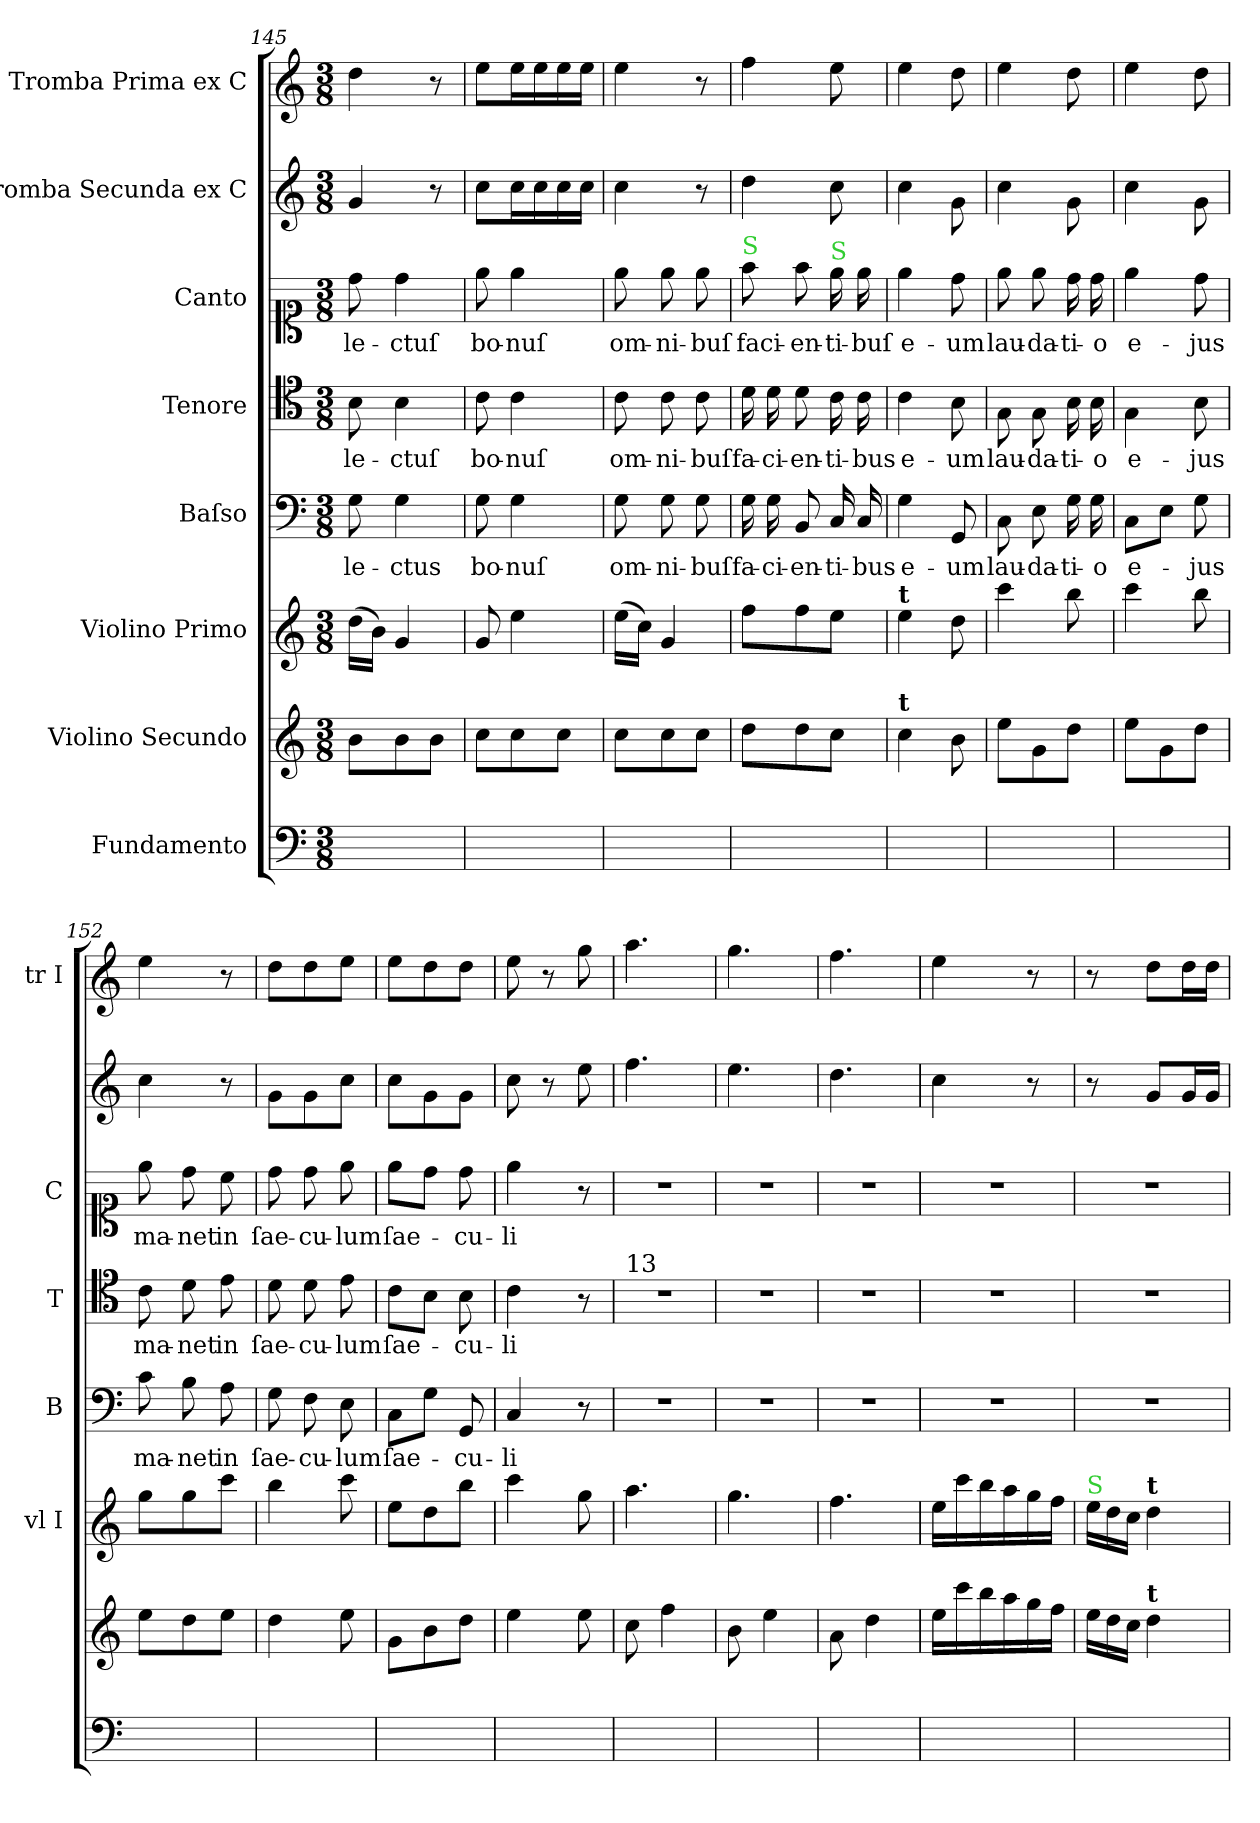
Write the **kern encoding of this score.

**kern	**kern	**kern	**kern	**text	**kern	**text	**kern	**text	**kern	**kern
*part8	*part7	*part6	*part5	*part5	*part4	*part4	*part3	*part3	*part2	*part1
*staff8	*staff7	*staff6	*staff5	*staff5	*staff4	*staff4	*staff3	*staff3	*staff2	*staff1
*I"Fundamento	*I"Violino Secundo	*I"Violino Primo	*I"Baſso	*	*I"Tenore	*	*I"Canto	*	*I"Tromba Secunda ex C	*I"Tromba Prima ex C
*	*	*I'vl I	*I'B	*	*I'T	*	*I'C	*	*	*I'tr I
*clefF4	*clefG2	*clefG2	*clefF4	*	*clefC4	*	*clefC1	*	*clefG2	*clefG2
*k[]	*k[]	*k[]	*k[]	*	*k[]	*	*k[]	*	*k[]	*k[]
*M3/8	*M3/8	*M3/8	*M3/8	*	*M3/8	*	*M3/8	*	*M3/8	*M3/8
=145	=145	=145	=145	=145	=145	=145	=145	=145	=145	=145
4.ryy	8b\L	(16dd\LL	8G\	-le-	8B\	-le-	8dd\	-le-	4g/	4dd\
.	.	16b\JJ)	.	.	.	.	.	.	.	.
.	8b\	4g/	4G\	-ctus	4B\	-ctuſ	4dd\	-ctuſ	.	.
.	8b\J	.	.	.	.	.	.	.	8r	8r
=146	=146	=146	=146	=146	=146	=146	=146	=146	=146	=146
4.ryy	8cc\L	8g/	8G\	bo-	8c\	bo-	8ee\	bo-	8cc\L	8ee\L
.	8cc\	4ee\	4G\	-nuſ	4c\	-nuſ	4ee\	-nuſ	16cc\L	16ee\L
.	.	.	.	.	.	.	.	.	16cc\	16ee\
.	8cc\J	.	.	.	.	.	.	.	16cc\	16ee\
.	.	.	.	.	.	.	.	.	16cc\JJ	16ee\JJ
=147	=147	=147	=147	=147	=147	=147	=147	=147	=147	=147
4.ryy	8cc\L	(16ee\LL	8G\	om-	8c\	om-	8ee\	om-	4cc\	4ee\
.	.	16cc\JJ)	.	.	.	.	.	.	.	.
.	8cc\	4g/	8G\	-ni-	8c\	-ni-	8ee\	-ni-	.	.
.	8cc\J	.	8G\	-buſ	8c\	-buſ	8ee\	-buſ	8r	8r
=148	=148	=148	=148	=148	=148	=148	=148	=148	=148	=148
!	!	!	!	!	!	!	!LO:TX:a:color=limegreen:t=S	!	!	!
4.ryy	8dd\L	8ff\L	16G\	fa-	16d\	fa-	8ff\	faci-	4dd\	4ff\
.	.	.	16G\	-ci-	16d\	-ci-	.	.	.	.
.	8dd\	8ff\	8BB/	-en-	8d\	-en-	8ff\	-en-	.	.
!	!	!	!	!	!	!	!LO:TX:a:color=limegreen:t=S	!	!	!
.	8cc\J	8ee\J	16C/	-ti-	16c\	-ti-	16ee\	-ti-	8cc\	8ee\
.	.	.	16C/	-bus	16c\	-bus	16ee\	-buſ	.	.
=149	=149	=149	=149	=149	=149	=149	=149	=149	=149	=149
!	!	!LO:TX:a:B:t=t	!	!	!	!	!	!	!	!
!	!LO:TX:a:B:t=t	!	!	!	!	!	!	!	!	!
4.ryy	4cc\	4ee\	4G\	e-	4c\	e-	4ee\	e-	4cc\	4ee\
.	8b\	8dd\	8GG/	-um	8B\	-um	8dd\	-um	8g\	8dd\
=150	=150	=150	=150	=150	=150	=150	=150	=150	=150	=150
4.ryy	8ee\L	4ccc\	8C\	lau-	8G\	lau-	8ee\	lau-	4cc\	4ee\
.	8g\	.	8E\	-da-	8G\	-da-	8ee\	-da-	.	.
.	8dd\J	8bb\	16G\	-ti-	16B\	-ti-	16dd\	-ti-	8g\	8dd\
.	.	.	16G\	-o	16B\	-o	16dd\	-o	.	.
=151	=151	=151	=151	=151	=151	=151	=151	=151	=151	=151
4.ryy	8ee\L	4ccc\	8C\L	e-	4G\	e-	4ee\	e-	4cc\	4ee\
.	8g\	.	8E\J	.	.	.	.	.	.	.
.	8dd\J	8bb\	8G\	-jus	8B\	-jus	8dd\	-jus	8g\	8dd\
=152	=152	=152	=152	=152	=152	=152	=152	=152	=152	=152
4.ryy	8ee\L	8gg\L	8c\	ma-	8c\	ma-	8ee\	ma-	4cc\	4ee\
.	8dd\	8gg\	8B\	-net	8d\	-net	8dd\	-net	.	.
.	8ee\J	8ccc\J	8A\	in	8e\	in	8cc\	in	8r	8r
=153	=153	=153	=153	=153	=153	=153	=153	=153	=153	=153
4.ryy	4dd\	4bb\	8G\	ſae-	8d\	ſae-	8dd\	ſae-	8g\L	8dd\L
.	.	.	8F\	-cu-	8d\	-cu-	8dd\	-cu-	8g\	8dd\
.	8ee\	8ccc\	8E\	-lum	8e\	-lum	8ee\	-lum	8cc\J	8ee\J
=154	=154	=154	=154	=154	=154	=154	=154	=154	=154	=154
4.ryy	8g\L	8ee\L	8C\L	ſae-	8c\L	ſae-	8ee\L	ſae-	8cc\L	8ee\L
.	8b\	8dd\	8G\J	.	8B\J	.	8dd\J	.	8g\	8dd\
.	8dd\J	8bb\J	8GG/	-cu-	8B\	-cu-	8dd\	-cu-	8g\J	8dd\J
=155	=155	=155	=155	=155	=155	=155	=155	=155	=155	=155
4.ryy	4ee\	4ccc\	4C/	-li	4c\	-li	4ee\	-li	8cc\	8ee\
.	.	.	.	.	.	.	.	.	8r	8r
.	8ee\	8gg\	8r	.	8r	.	8r	.	8ee\	8gg\
=156	=156	=156	=156	=156	=156	=156	=156	=156	=156	=156
!	!	!	!	!	!LO:TX:a:t=13	!	!	!	!	!
4.ryy	8cc\	4.aa\	4.r	.	4.r	.	4.r	.	4.ff\	4.aa\
.	4ff\	.	.	.	.	.	.	.	.	.
=157	=157	=157	=157	=157	=157	=157	=157	=157	=157	=157
4.ryy	8b\	4.gg\	4.r	.	4.r	.	4.r	.	4.ee\	4.gg\
.	4ee\	.	.	.	.	.	.	.	.	.
=158	=158	=158	=158	=158	=158	=158	=158	=158	=158	=158
4.ryy	8a\	4.ff\	4.r	.	4.r	.	4.r	.	4.dd\	4.ff\
.	4dd\	.	.	.	.	.	.	.	.	.
=159	=159	=159	=159	=159	=159	=159	=159	=159	=159	=159
4.ryy	16ee\LL	16ee\LL	4.r	.	4.r	.	4.r	.	4cc\	4ee\
.	16ccc\	16ccc\	.	.	.	.	.	.	.	.
.	16bb\	16bb\	.	.	.	.	.	.	.	.
.	16aa\	16aa\	.	.	.	.	.	.	.	.
.	16gg\	16gg\	.	.	.	.	.	.	8r	8r
.	16ff\JJ	16ff\JJ	.	.	.	.	.	.	.	.
=160	=160	=160	=160	=160	=160	=160	=160	=160	=160	=160
*	*Xtuplet	*Xtuplet	*	*	*	*	*	*	*	*
!	!	!LO:TX:a:color=limegreen:t=S	!	!	!	!	!	!	!	!
4.ryy	24ee\LL	24ee\LL	4.r	.	4.r	.	4.r	.	8r	8r
.	24dd\	24dd\	.	.	.	.	.	.	.	.
.	24cc\JJ	24cc\JJ	.	.	.	.	.	.	.	.
!	!	!LO:TX:a:B:t=t	!	!	!	!	!	!	!	!
!	!LO:TX:a:B:t=t	!	!	!	!	!	!	!	!	!
.	4dd\	4dd\	.	.	.	.	.	.	8g/L	8dd\L
.	.	.	.	.	.	.	.	.	16g/L	16dd\L
.	.	.	.	.	.	.	.	.	16g/JJ	16dd\JJ
=	=	=	=	=	=	=	=	=	=	=
*-	*-	*-	*-	*-	*-	*-	*-	*-	*-	*-
